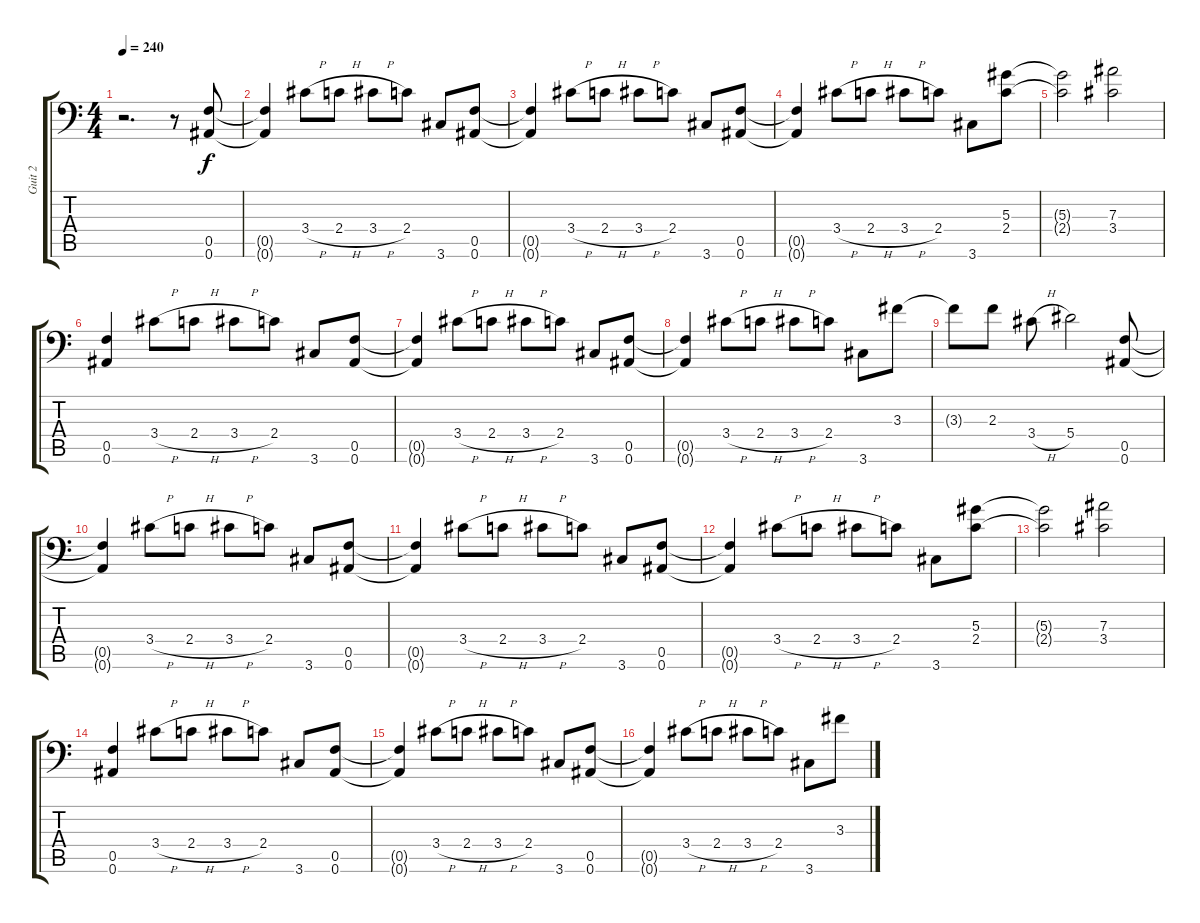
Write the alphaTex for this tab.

\track ("Guit 2" "Guit 2") {instrument distortionguitar}
\staff {score tabs}
\tuning (C4 G3 Eb3 Bb2 F2 Bb1) {hide}
\ts (4 4)
\tempo 240
\clef f4
\ks c
r.2{d dy f} r.8 (0.5 0.6).8 |
(0.5{t} 0.6{t}).4 3.4{h}.8 2.4{h}.8 3.4{h}.8 2.4.8 3.6.8 (0.5 0.6).8 |
(0.5{t} 0.6{t}).4 3.4{h}.8 2.4{h}.8 3.4{h}.8 2.4.8 3.6.8 (0.5 0.6).8 |
(0.5{t} 0.6{t}).4 3.4{h}.8 2.4{h}.8 3.4{h}.8 2.4.8 3.6.8 (5.3 2.4).8 |
(5.3{t} 2.4{t}).2 (7.3 3.4).2 |
(0.5 0.6).4 3.4{h}.8 2.4{h}.8 3.4{h}.8 2.4.8 3.6.8 (0.5 0.6).8 |
(0.5{t} 0.6{t}).4 3.4{h}.8 2.4{h}.8 3.4{h}.8 2.4.8 3.6.8 (0.5 0.6).8 |
(0.5{t} 0.6{t}).4 3.4{h}.8 2.4{h}.8 3.4{h}.8 2.4.8 3.6.8 3.3.8 |
3.3{t}.8 2.3.8 3.4{h}.8 5.4.2 (0.5 0.6).8 |
(0.5{t} 0.6{t}).4 3.4{h}.8 2.4{h}.8 3.4{h}.8 2.4.8 3.6.8 (0.5 0.6).8 |
(0.5{t} 0.6{t}).4 3.4{h}.8 2.4{h}.8 3.4{h}.8 2.4.8 3.6.8 (0.5 0.6).8 |
(0.5{t} 0.6{t}).4 3.4{h}.8 2.4{h}.8 3.4{h}.8 2.4.8 3.6.8 (5.3 2.4).8 |
(5.3{t} 2.4{t}).2 (7.3 3.4).2 |
(0.5 0.6).4 3.4{h}.8 2.4{h}.8 3.4{h}.8 2.4.8 3.6.8 (0.5 0.6).8 |
(0.5{t} 0.6{t}).4 3.4{h}.8 2.4{h}.8 3.4{h}.8 2.4.8 3.6.8 (0.5 0.6).8 |
(0.5{t} 0.6{t}).4 3.4{h}.8 2.4{h}.8 3.4{h}.8 2.4.8 3.6.8 3.3.8
